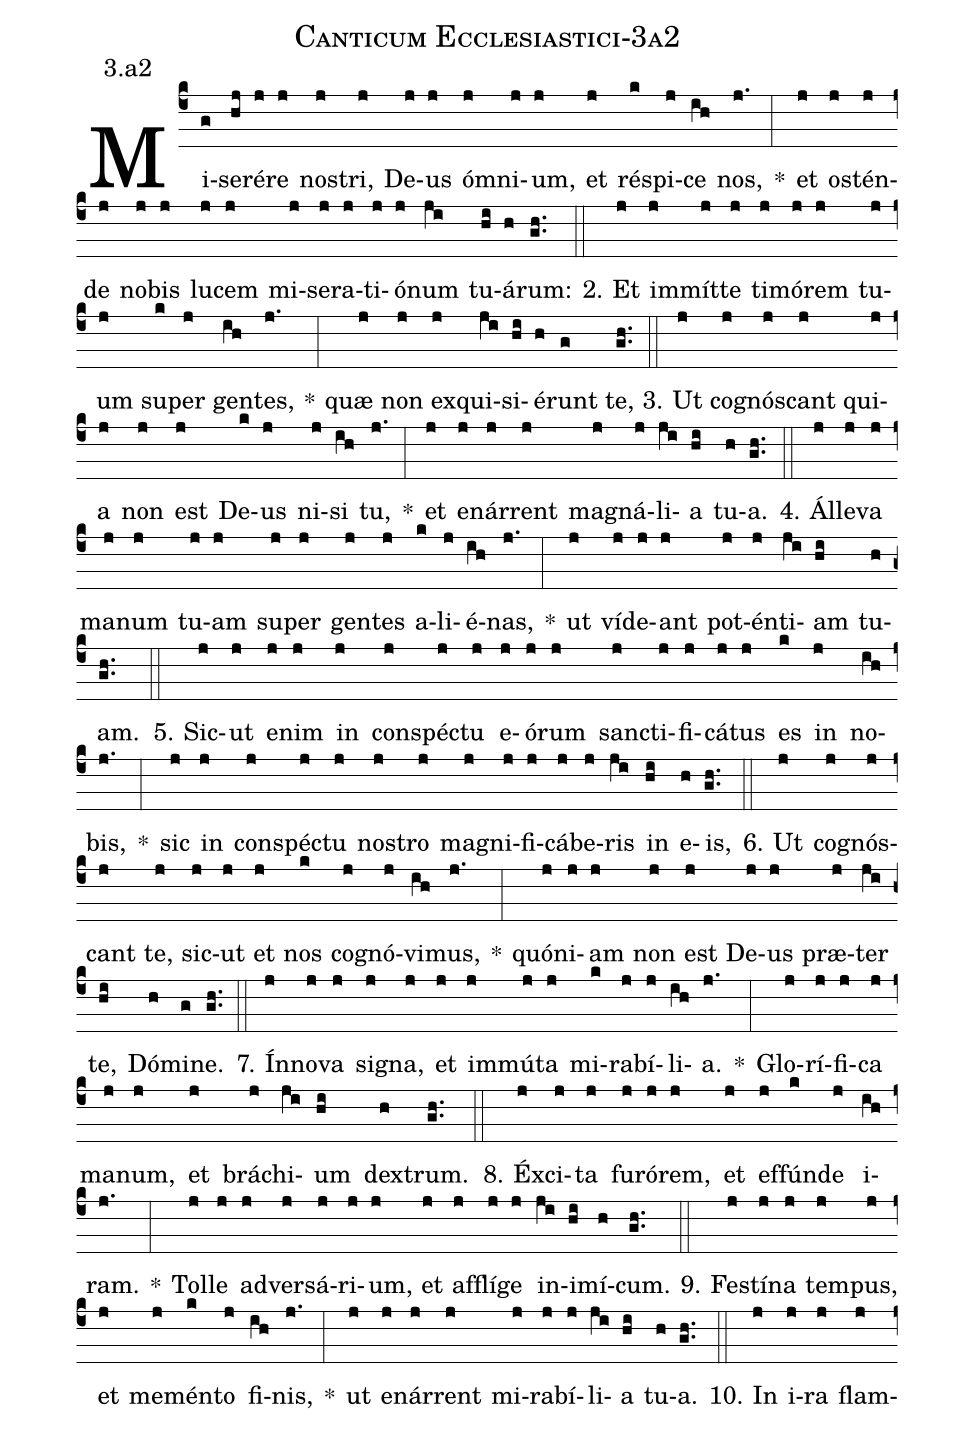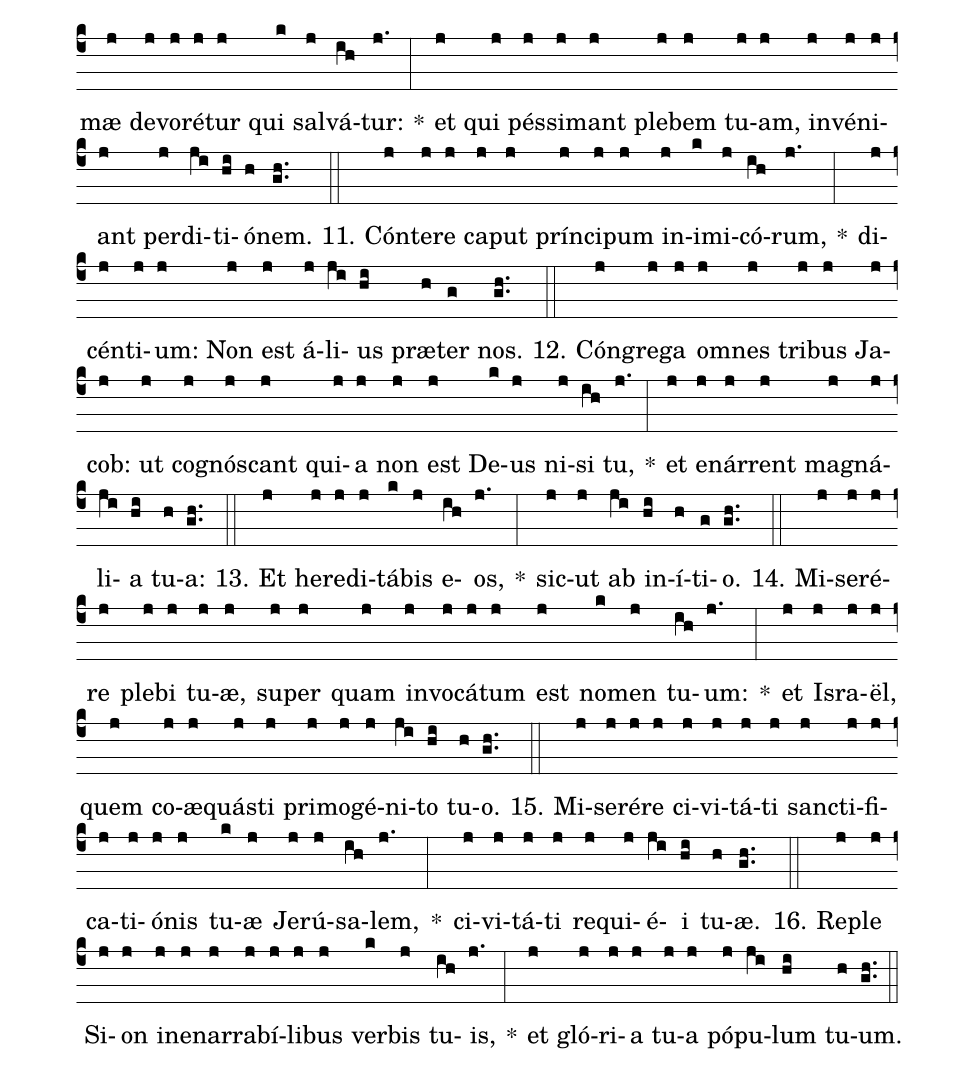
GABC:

name: Canticum Ecclesiastici-3a2;
annotation: 3.a2;
%%
(c4)Mi(g)se(hj)ré(j)re(j) nos(j)tri,(j) De(j)us(j) óm(j)ni(j)um,(j) et(j) ré(k)spi(j)ce(ih) nos,(j.) *(:) et(j) os(j)tén(j)de(j) no(j)bis(j) lu(j)cem(j) mi(j)se(j)ra(j)ti(j)ó(j)num(ji) tu(hi)á(h)rum:(gh..) (::)
2. Et(j) im(j)mít(j)te(j) ti(j)mó(j)rem(j) tu(j)um(j) su(k)per(j) gen(ih)tes,(j.) *(:) quæ(j) non(j) ex(j)qui(ji)si(hi)é(h)runt(g) te,(gh..) (::)
3. Ut(j) co(j)gnós(j)cant(j) qui(j)a(j) non(j) est(j) De(k)us(j) ni(j)si(ih) tu,(j.) *(:) et(j) e(j)nár(j)rent(j) ma(j)gná(j)li(ji)a(hi) tu(h)a.(gh..) (::)
4. Ál(j)le(j)va(j) ma(j)num(j) tu(j)am(j) su(j)per(j) gen(j)tes(j) a(k)li(j)é(ih)nas,(j.) *(:) ut(j) ví(j)de(j)ant(j) pot(j)én(j)ti(ji)am(hi) tu(h)am.(gh..) (::)
5. Sic(j)ut(j) e(j)nim(j) in(j) con(j)spéc(j)tu(j) e(j)ó(j)rum(j) sanc(j)ti(j)fi(j)cá(j)tus(j) es(k) in(j) no(ih)bis,(j.) *(:) sic(j) in(j) con(j)spéc(j)tu(j) nos(j)tro(j) ma(j)gni(j)fi(j)cá(j)be(j)ris(ji) in(hi) e(h)is,(gh..) (::)
6. Ut(j) co(j)gnós(j)cant(j) te,(j) sic(j)ut(j) et(j) nos(k) co(j)gnó(j)vi(ih)mus,(j.) *(:) quón(j)i(j)am(j) non(j) est(j) De(j)us(j) præ(j)ter(ji) te,(hi) Dó(h)mi(g)ne.(gh..) (::)
7. Ín(j)no(j)va(j) si(j)gna,(j) et(j) im(j)mú(j)ta(j) mi(k)ra(j)bí(j)li(ih)a.(j.) *(:) Glo(j)rí(j)fi(j)ca(j) ma(j)num,(j) et(j) brá(j)chi(ji)um(hi) dex(h)trum.(gh..) (::)
8. Éx(j)ci(j)ta(j) fu(j)ró(j)rem,(j) et(j) ef(j)fún(k)de(j) i(ih)ram.(j.) *(:) Tol(j)le(j) ad(j)ver(j)sá(j)ri(j)um,(j) et(j) af(j)flí(j)ge(j) in(ji)i(hi)mí(h)cum.(gh..) (::)
9. Fes(j)tí(j)na(j) tem(j)pus,(j) et(j) me(j)mén(k)to(j) fi(ih)nis,(j.) *(:) ut(j) e(j)nár(j)rent(j) mi(j)ra(j)bí(j)li(ji)a(hi) tu(h)a.(gh..) (::)
10. In(j) i(j)ra(j) flam(j)mæ(j) de(j)vo(j)ré(j)tur(j) qui(k) sal(j)vá(ih)tur:(j.) *(:) et(j) qui(j) pés(j)si(j)mant(j) ple(j)bem(j) tu(j)am,(j) in(j)vé(j)ni(j)ant(j) per(j)di(ji)ti(hi)ó(h)nem.(gh..) (::)
11. Cón(j)te(j)re(j) ca(j)put(j) prín(j)ci(j)pum(j) in(j)i(k)mi(j)có(ih)rum,(j.) *(:) di(j)cén(j)ti(j)um:(j) Non(j) est(j) á(j)li(ji)us(hi) præ(h)ter(g) nos.(gh..) (::)
12. Cón(j)gre(j)ga(j) om(j)nes(j) tri(j)bus(j) Ja(j)cob:(j) ut(j) co(j)gnós(j)cant(j) qui(j)a(j) non(j) est(j) De(k)us(j) ni(j)si(ih) tu,(j.) *(:) et(j) e(j)nár(j)rent(j) ma(j)gná(j)li(ji)a(hi) tu(h)a:(gh..) (::)
13. Et(j) he(j)re(j)di(j)tá(k)bis(j) e(ih)os,(j.) *(:) sic(j)ut(j) ab(ji) in(hi)í(h)ti(g)o.(gh..) (::)
14. Mi(j)se(j)ré(j)re(j) ple(j)bi(j) tu(j)æ,(j) su(j)per(j) quam(j) in(j)vo(j)cá(j)tum(j) est(j) no(k)men(j) tu(ih)um:(j.) *(:) et(j) Is(j)ra(j)ël,(j) quem(j) co(j)æ(j)quás(j)ti(j) pri(j)mo(j)gé(j)ni(ji)to(hi) tu(h)o.(gh..) (::)
15. Mi(j)se(j)ré(j)re(j) ci(j)vi(j)tá(j)ti(j) sanc(j)ti(j)fi(j)ca(j)ti(j)ó(j)nis(j) tu(k)æ(j) Je(j)rú(j)sa(ih)lem,(j.) *(:) ci(j)vi(j)tá(j)ti(j) re(j)qui(j)é(ji)i(hi) tu(h)æ.(gh..) (::)
16. Re(j)ple(j) Si(j)on(j) in(j)e(j)nar(j)ra(j)bí(j)li(j)bus(j) ver(k)bis(j) tu(ih)is,(j.) *(:) et(j) gló(j)ri(j)a(j) tu(j)a(j) pó(j)pu(ji)lum(hi) tu(h)um.(gh..) (::)
